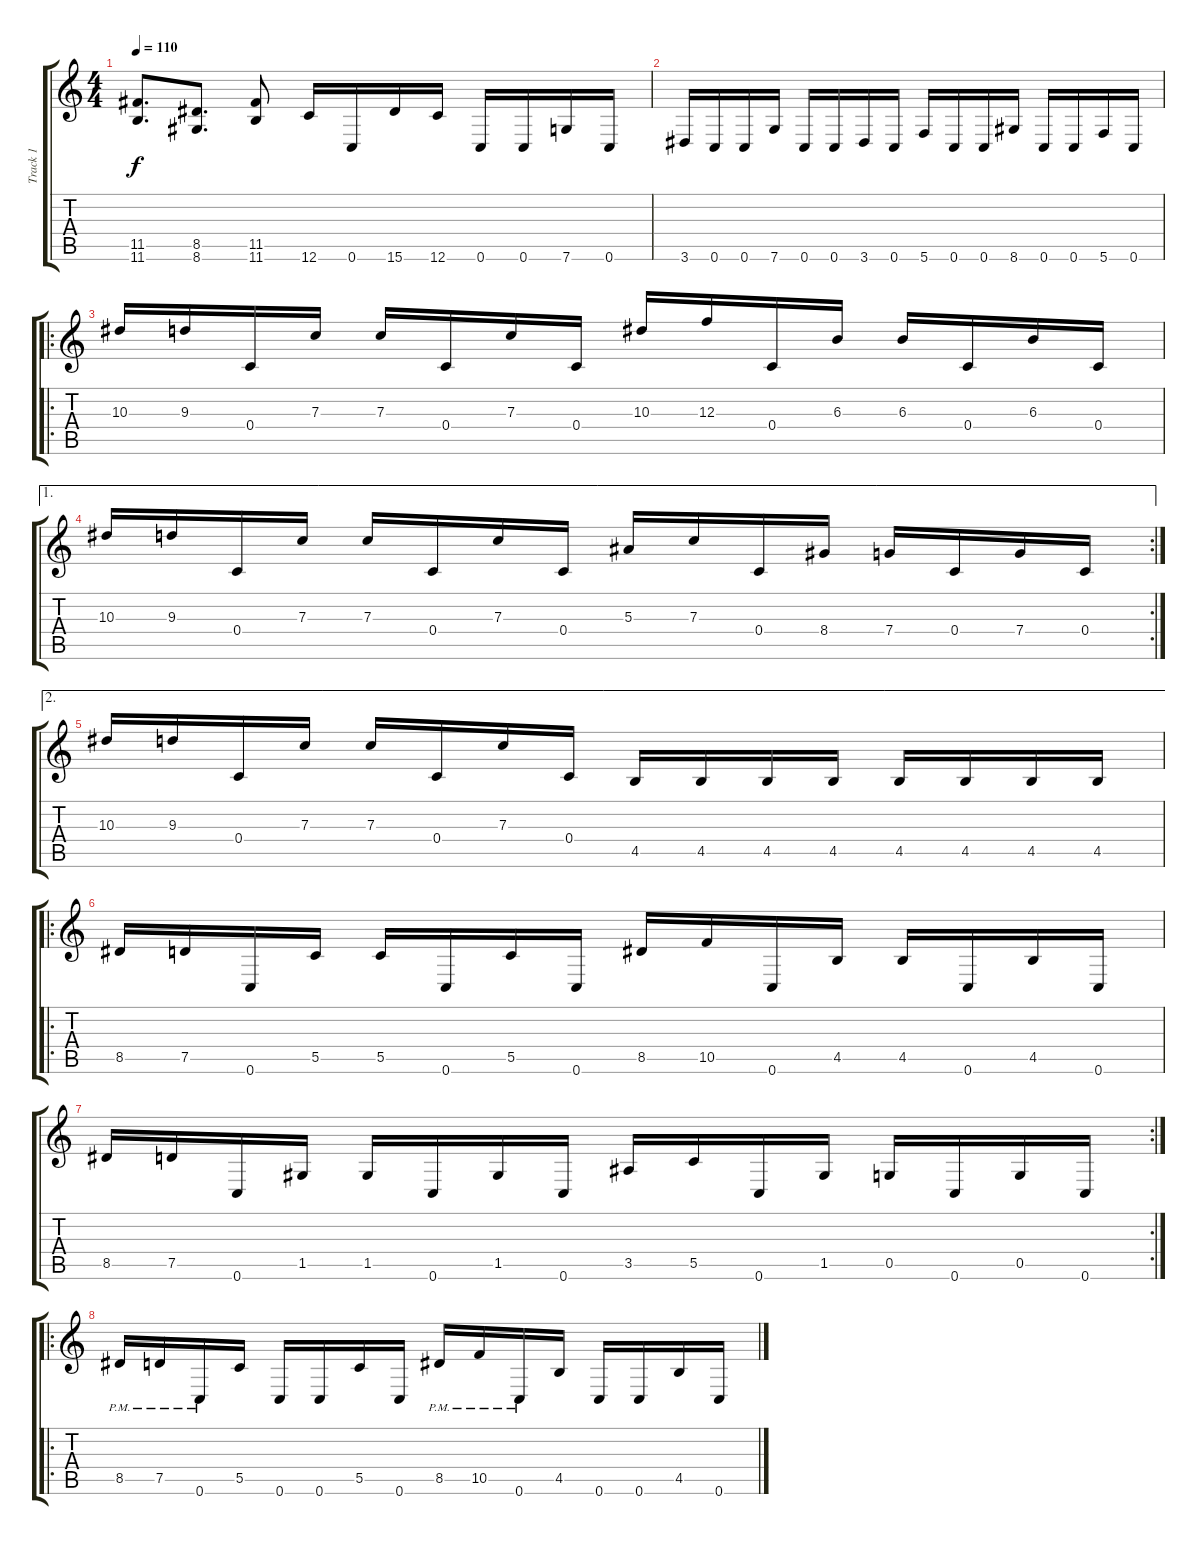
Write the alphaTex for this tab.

\track ("Track 1" "Track 1") {instrument distortionguitar}
\staff {score tabs}
\tuning (D4 A3 F3 C3 G2 C2) {hide}
\ts (4 4)
\tempo 110
\clef g2
\ks c
(11.5 11.6).8{d dy f} (8.5 8.6).8{d} (11.5 11.6).8 12.6.16 0.6.16 15.6.16 12.6.16 0.6.16 0.6.16 7.6.16 0.6.16 |
3.6.16 0.6.16 0.6.16 7.6.16 0.6.16 0.6.16 3.6.16 0.6.16 5.6.16 0.6.16 0.6.16 8.6.16 0.6.16 0.6.16 5.6.16 0.6.16 |
\ro
10.3.16{balance 2} 9.3.16 0.4.16 7.3.16 7.3.16 0.4.16 7.3.16 0.4.16 10.3.16 12.3.16 0.4.16 6.3.16 6.3.16 0.4.16 6.3.16 0.4.16 |
\ae 1
\rc 2
10.3.16 9.3.16 0.4.16 7.3.16 7.3.16 0.4.16 7.3.16 0.4.16 5.3.16 7.3.16 0.4.16 8.4.16 7.4.16 0.4.16 7.4.16 0.4.16 |
\ae 2
10.3.16 9.3.16 0.4.16 7.3.16 7.3.16 0.4.16 7.3.16 0.4.16 4.5.16 4.5.16 4.5.16 4.5.16 4.5.16 4.5.16 4.5.16 4.5.16 |
\ro
8.5.16 7.5.16 0.6.16 5.5.16 5.5.16 0.6.16 5.5.16 0.6.16 8.5.16 10.5.16 0.6.16 4.5.16 4.5.16 0.6.16 4.5.16 0.6.16 |
\rc 2
8.5.16 7.5.16 0.6.16 1.5.16 1.5.16 0.6.16 1.5.16 0.6.16 3.5.16 5.5.16 0.6.16 1.5.16 0.5.16 0.6.16 0.5.16 0.6.16 |
\ro
8.5{pm}.16 7.5{pm}.16 0.6{pm}.16 5.5.16 0.6.16 0.6.16 5.5.16 0.6.16 8.5{pm}.16 10.5{pm}.16 0.6{pm}.16 4.5.16 0.6.16 0.6.16 4.5.16 0.6.16
